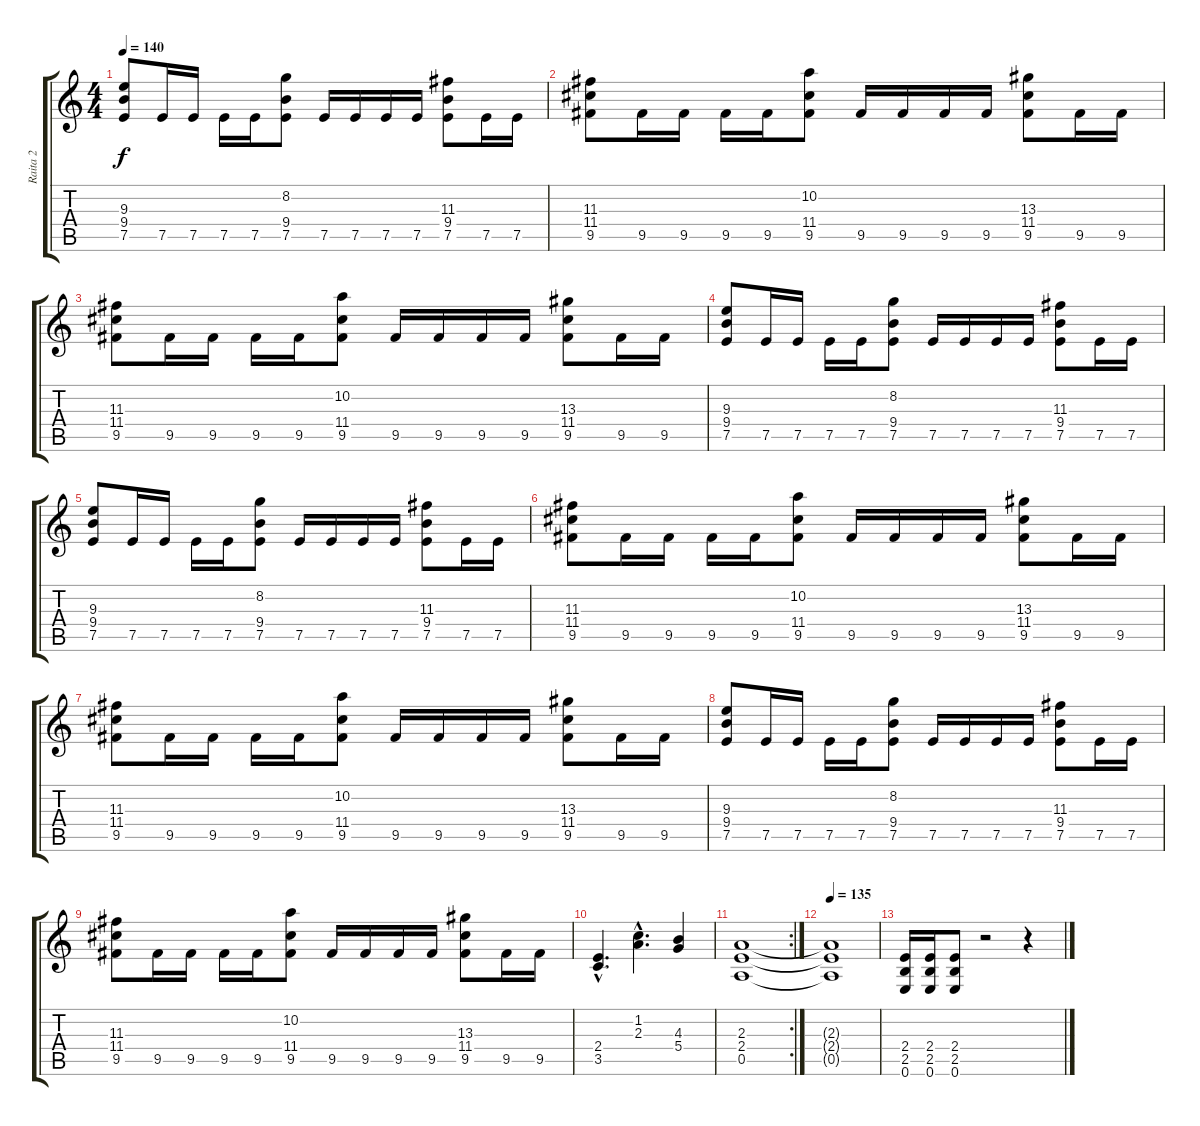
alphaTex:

\track ("Raita 2" "Raita 2") {instrument distortionguitar}
\staff {score tabs}
\tuning (E4 B3 G3 D3 A2 E2) {hide}
\ts (4 4)
\tempo 140
\clef g2
\ks c
(9.3 9.4 7.5).8{dy f} 7.5.16 7.5.16 7.5.16 7.5.16 (8.2 9.4 7.5).8 7.5.16 7.5.16 7.5.16 7.5.16 (11.3 9.4 7.5).8 7.5.16 7.5.16 |
(11.3 11.4 9.5).8 9.5.16 9.5.16 9.5.16 9.5.16 (10.2 11.4 9.5).8 9.5.16 9.5.16 9.5.16 9.5.16 (13.3 11.4 9.5).8 9.5.16 9.5.16 |
(11.3 11.4 9.5).8 9.5.16 9.5.16 9.5.16 9.5.16 (10.2 11.4 9.5).8 9.5.16 9.5.16 9.5.16 9.5.16 (13.3 11.4 9.5).8 9.5.16 9.5.16 |
(9.3 9.4 7.5).8 7.5.16 7.5.16 7.5.16 7.5.16 (8.2 9.4 7.5).8 7.5.16 7.5.16 7.5.16 7.5.16 (11.3 9.4 7.5).8 7.5.16 7.5.16 |
(9.3 9.4 7.5).8 7.5.16 7.5.16 7.5.16 7.5.16 (8.2 9.4 7.5).8 7.5.16 7.5.16 7.5.16 7.5.16 (11.3 9.4 7.5).8 7.5.16 7.5.16 |
(11.3 11.4 9.5).8 9.5.16 9.5.16 9.5.16 9.5.16 (10.2 11.4 9.5).8 9.5.16 9.5.16 9.5.16 9.5.16 (13.3 11.4 9.5).8 9.5.16 9.5.16 |
(11.3 11.4 9.5).8 9.5.16 9.5.16 9.5.16 9.5.16 (10.2 11.4 9.5).8 9.5.16 9.5.16 9.5.16 9.5.16 (13.3 11.4 9.5).8 9.5.16 9.5.16 |
(9.3 9.4 7.5).8 7.5.16 7.5.16 7.5.16 7.5.16 (8.2 9.4 7.5).8 7.5.16 7.5.16 7.5.16 7.5.16 (11.3 9.4 7.5).8 7.5.16 7.5.16 |
(11.3 11.4 9.5).8 9.5.16 9.5.16 9.5.16 9.5.16 (10.2 11.4 9.5).8 9.5.16 9.5.16 9.5.16 9.5.16 (13.3 11.4 9.5).8 9.5.16 9.5.16 |
(2.4{hac} 3.5{hac}).4{d} (1.2{hac} 2.3{hac}).4{d} (4.3 5.4).4 |
\rc 2
(2.3 2.4 0.5).1 |
\tempo 135
(2.3{t} 2.4{t} 0.5{t}).1 |
(2.4 2.5 0.6).16 (2.4 2.5 0.6).16 (2.4 2.5 0.6).8 r.2 r.4
